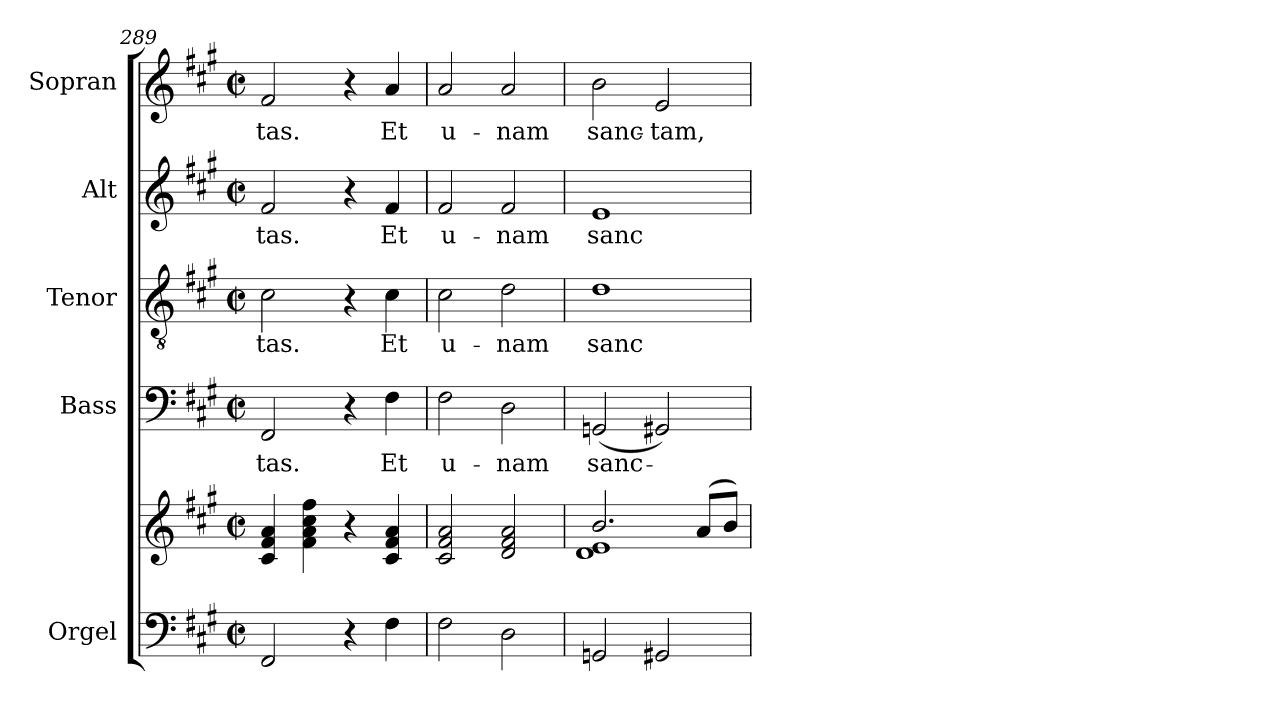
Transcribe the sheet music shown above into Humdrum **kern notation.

**kern	**kern	**kern	**text	**kern	**text	**kern	**text	**kern	**text
*part5	*part5	*part4	*part4	*part3	*part3	*part2	*part2	*part1	*part1
*staff6	*staff5	*staff4	*staff4	*staff3	*staff3	*staff2	*staff2	*staff1	*staff1
*I"Orgel	*	*I"Bass	*	*I"Tenor	*	*I"Alt	*	*I"Sopran	*
*I'Org.	*	*I'B.	*	*I'T.	*	*I'A.	*	*I'S.	*
!!LO:PB:g=z
*clefF4	*clefG2	*clefF4	*	*clefGv2	*	*clefG2	*	*clefG2	*
*k[f#c#g#]	*k[f#c#g#]	*k[f#c#g#]	*	*k[f#c#g#]	*	*k[f#c#g#]	*	*k[f#c#g#]	*
*A:	*A:	*A:	*	*A:	*	*A:	*	*A:	*
*M2/2	*M2/2	*M2/2	*	*M2/2	*	*M2/2	*	*M2/2	*
*met(c|)	*met(c|)	*met(c|)	*	*met(c|)	*	*met(c|)	*	*met(c|)	*
=289	=289	=289	=289	=289	=289	=289	=289	=289	=289
!	!	!	!LO:LY:b	!	!LO:LY:b	!	!LO:LY:b	!	!LO:LY:b
2FF#/	4c#/ 4f#/ 4a/	2FF#/	-tas.	2c#\	-tas.	2f#/	-tas.	2f#/	-tas.
.	4f#\ 4a\ 4cc#\ 4ff#\	.	.	.	.	.	.	.	.
4r	4r	4r	.	4r	.	4r	.	4r	.
!	!	!	!LO:LY:b	!	!LO:LY:b	!	!LO:LY:b	!	!LO:LY:b
4F#\	4c#/ 4f#/ 4a/	4F#\	Et	4c#\	Et	4f#/	Et	4a/	Et
=290	=290	=290	=290	=290	=290	=290	=290	=290	=290
!	!	!	!LO:LY:b	!	!LO:LY:b	!	!LO:LY:b	!	!LO:LY:b
2F#\	2c#/ 2f#/ 2a/	2F#\	u-	2c#\	u-	2f#/	u-	2a/	u-
!	!	!	!LO:LY:b	!	!LO:LY:b	!	!LO:LY:b	!	!LO:LY:b
2D\	2d/ 2f#/ 2a/	2D\	-nam	2d\	-nam	2f#/	-nam	2a/	-nam
=291	=291	=291	=291	=291	=291	=291	=291	=291	=291
*	*^	*	*	*	*	*	*	*	*
!	!	!	!	!LO:LY:b	!	!LO:LY:b	!	!LO:LY:b	!	!LO:LY:b
2GGn/	2.b/	1d 1e	(<2GGn/	sanc-	1d	sanc-	1e	sanc-	2b\	sanc-
!	!	!	!	!	!	!	!	!	!	!LO:LY:b
2GG#X/	.	.	2GG#X/)	.	.	.	.	.	2e/	-tam,
.	(>8a/L	.	.	.	.	.	.	.	.	.
.	8b/J)	.	.	.	.	.	.	.	.	.
*	*v	*v	*	*	*	*	*	*	*	*
=	=	=	=	=	=	=	=	=	=
*-	*-	*-	*-	*-	*-	*-	*-	*-	*-
